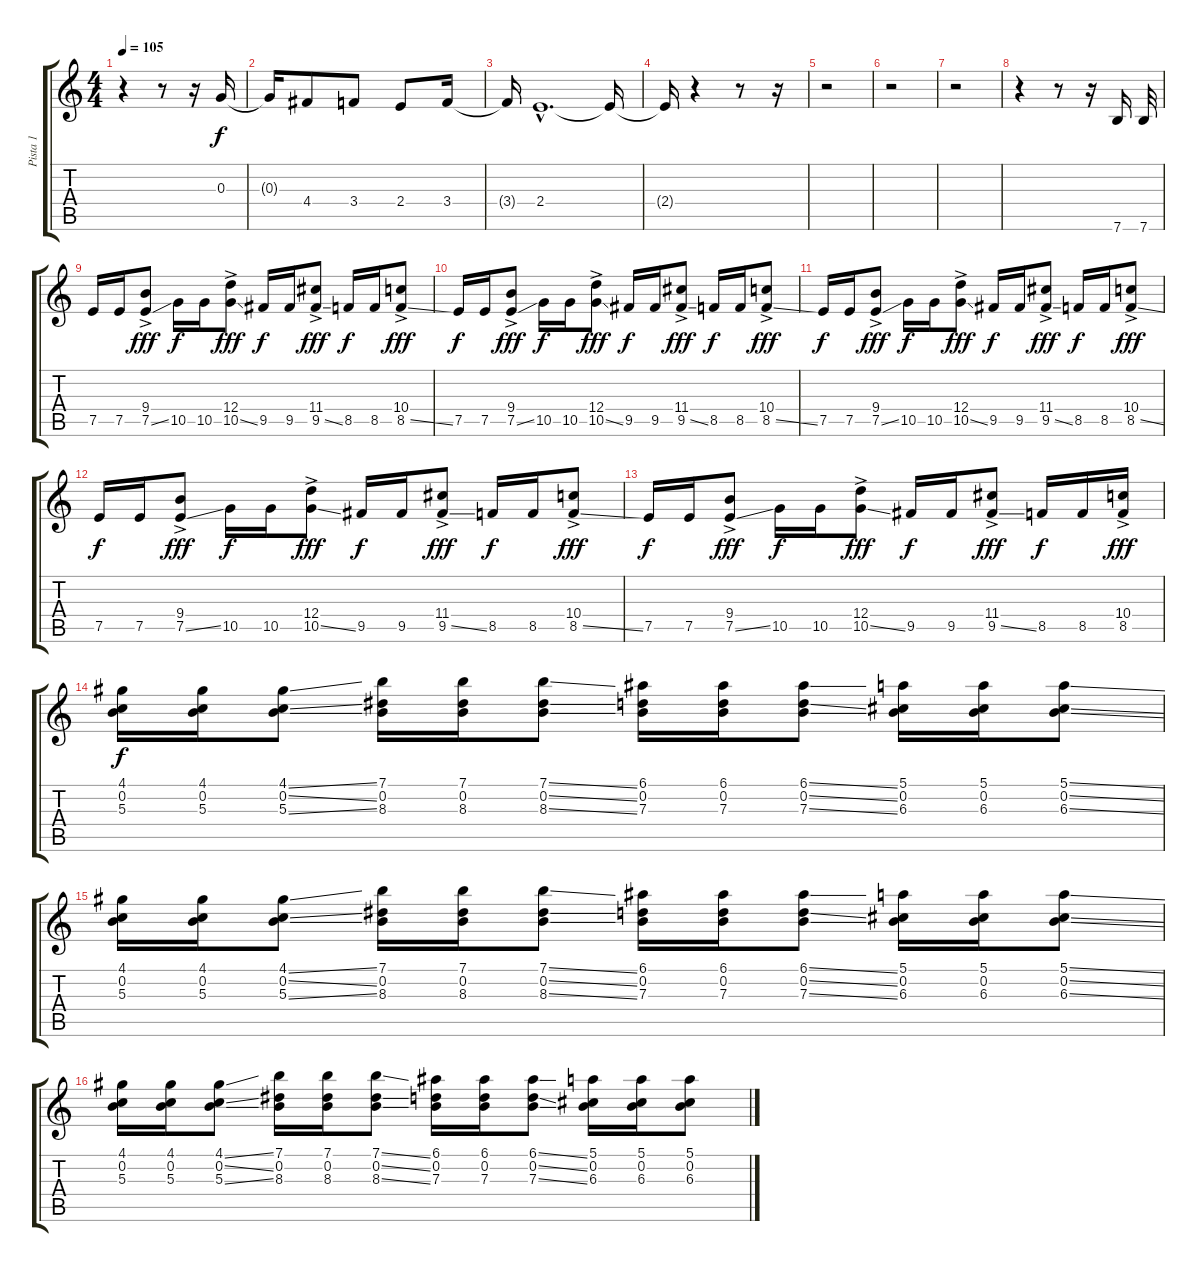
\track ("Pista 1" "Pista 1") {instrument distortionguitar}
\staff {score tabs}
\tuning (E4 B3 G3 D3 A2 E2) {hide}
\ts (4 4)
\tempo 105
\clef g2
\ks c
r.4{dy f} r.8 r.16 0.3.16 |
0.3{t}.16 4.4.8 3.4.8 2.4.8 3.4.16 |
3.4{t}.16 2.4{hac}.1{d} 2.4{t}.16 |
2.4{t}.16 r.4 r.8 r.16 |
r.2 |
r.2 |
r.2 |
r.4 r.8 r.16 7.6.16 7.6.32 |
7.5.16 7.5.16 (9.4{ac} 7.5{ss ac}).8{dy fff} 10.5.16{dy f} 10.5.16 (12.4{ac} 10.5{ss}).8{dy fff} 9.5.16{dy f} 9.5.16 (11.4{ac} 9.5{ss}).8{dy fff} 8.5.16{dy f} 8.5.16 (10.4{ac} 8.5{ss}).8{dy fff} |
7.5.16{dy f} 7.5.16 (9.4{ac} 7.5{ss ac}).8{dy fff} 10.5.16{dy f} 10.5.16 (12.4{ac} 10.5{ss}).8{dy fff} 9.5.16{dy f} 9.5.16 (11.4{ac} 9.5{ss}).8{dy fff} 8.5.16{dy f} 8.5.16 (10.4{ac} 8.5{ss}).8{dy fff} |
7.5.16{dy f} 7.5.16 (9.4{ac} 7.5{ss ac}).8{dy fff} 10.5.16{dy f} 10.5.16 (12.4{ac} 10.5{ss}).8{dy fff} 9.5.16{dy f} 9.5.16 (11.4{ac} 9.5{ss}).8{dy fff} 8.5.16{dy f} 8.5.16 (10.4{ac} 8.5{ss}).8{dy fff} |
7.5.16{dy f} 7.5.16 (9.4{ac} 7.5{ss ac}).8{dy fff} 10.5.16{dy f} 10.5.16 (12.4{ac} 10.5{ss}).8{dy fff} 9.5.16{dy f} 9.5.16 (11.4{ac} 9.5{ss}).8{dy fff} 8.5.16{dy f} 8.5.16 (10.4{ac} 8.5{ss}).8{dy fff} |
7.5.16{dy f} 7.5.16 (9.4{ac} 7.5{ss ac}).8{dy fff} 10.5.16{dy f} 10.5.16 (12.4{ac} 10.5{ss}).8{dy fff} 9.5.16{dy f} 9.5.16 (11.4{ac} 9.5{ss}).8{dy fff} 8.5.16{dy f} 8.5.16 (10.4{ac} 8.5).16{dy fff} |
(4.1 0.2 5.3).16{dy f} (4.1 0.2 5.3).16 (4.1{ss} 0.2{ss} 5.3{ss}).8 (7.1 0.2 8.3).16 (7.1 0.2 8.3).16 (7.1{ss} 0.2{ss} 8.3{ss}).8 (6.1 0.2 7.3).16 (6.1 0.2 7.3).16 (6.1{ss} 0.2{ss} 7.3{ss}).8 (5.1 0.2 6.3).16 (5.1 0.2 6.3).16 (5.1{ss} 0.2{ss} 6.3{ss}).8 |
(4.1 0.2 5.3).16 (4.1 0.2 5.3).16 (4.1{ss} 0.2{ss} 5.3{ss}).8 (7.1 0.2 8.3).16 (7.1 0.2 8.3).16 (7.1{ss} 0.2{ss} 8.3{ss}).8 (6.1 0.2 7.3).16 (6.1 0.2 7.3).16 (6.1{ss} 0.2{ss} 7.3{ss}).8 (5.1 0.2 6.3).16 (5.1 0.2 6.3).16 (5.1{ss} 0.2{ss} 6.3{ss}).8 |
(4.1 0.2 5.3).16 (4.1 0.2 5.3).16 (4.1{ss} 0.2{ss} 5.3{ss}).8 (7.1 0.2 8.3).16 (7.1 0.2 8.3).16 (7.1{ss} 0.2{ss} 8.3{ss}).8 (6.1 0.2 7.3).16 (6.1 0.2 7.3).16 (6.1{ss} 0.2{ss} 7.3{ss}).8 (5.1 0.2 6.3).16 (5.1 0.2 6.3).16 (5.1{ss} 0.2{ss} 6.3{ss}).8
